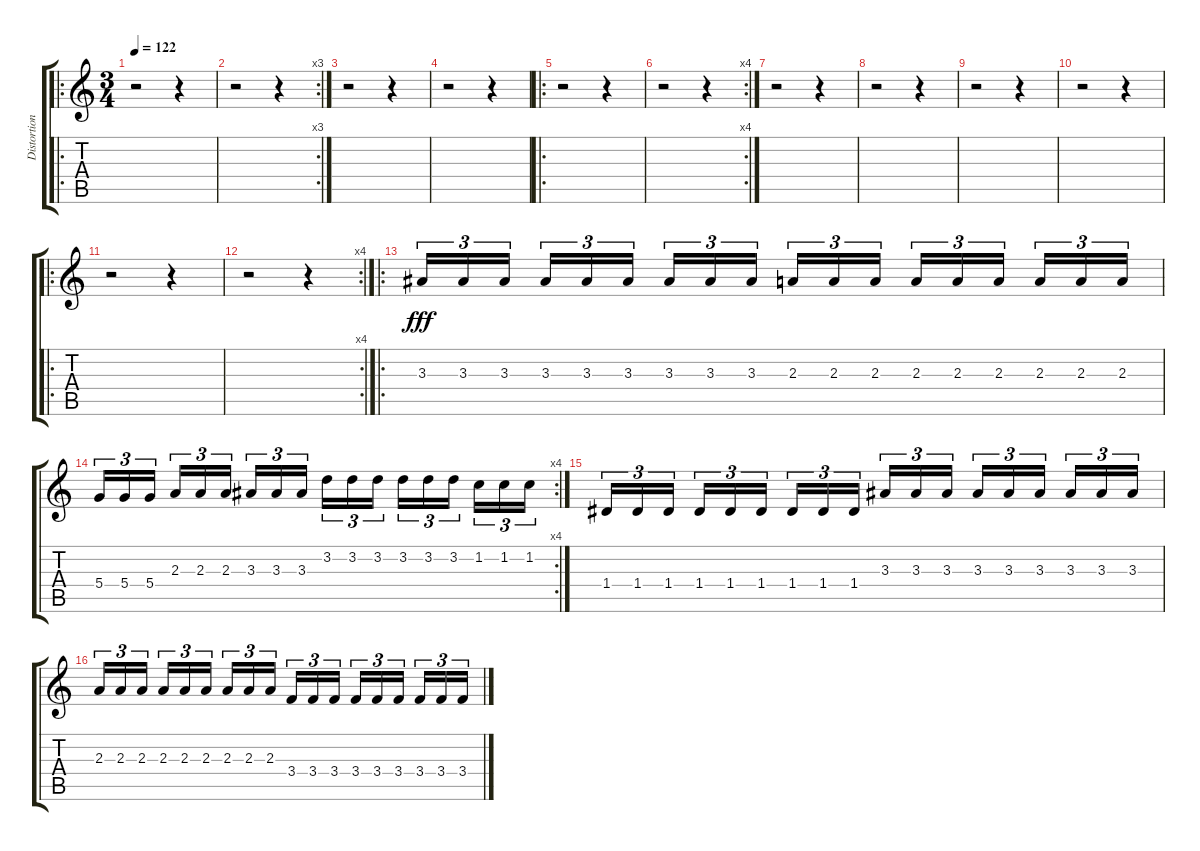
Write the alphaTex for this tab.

\track ("Distortion Guitar 2" "Distortion") {instrument distortionguitar}
\staff {score tabs}
\tuning (E4 B3 G3 D3 A2 E2) {hide}
\ro
\ts (3 4)
\tempo 122
\clef g2
\ks c
r.2{dy fff instrument distortionguitar} r.4 |
\rc 3
r.2 r.4 |
r.2 r.4 |
r.2 r.4 |
\ro
r.2 r.4 |
\rc 4
r.2 r.4 |
r.2 r.4 |
r.2 r.4 |
r.2 r.4 |
r.2 r.4 |
\ro
r.2 r.4 |
\rc 4
r.2 r.4 |
\ro
3.3.16{tu (3 2)} 3.3.16{tu (3 2)} 3.3.16{tu (3 2)} 3.3.16{tu (3 2)} 3.3.16{tu (3 2)} 3.3.16{tu (3 2)} 3.3.16{tu (3 2)} 3.3.16{tu (3 2)} 3.3.16{tu (3 2)} 2.3.16{tu (3 2)} 2.3.16{tu (3 2)} 2.3.16{tu (3 2)} 2.3.16{tu (3 2)} 2.3.16{tu (3 2)} 2.3.16{tu (3 2)} 2.3.16{tu (3 2)} 2.3.16{tu (3 2)} 2.3.16{tu (3 2)} |
\rc 4
5.4.16{tu (3 2)} 5.4.16{tu (3 2)} 5.4.16{tu (3 2)} 2.3.16{tu (3 2)} 2.3.16{tu (3 2)} 2.3.16{tu (3 2)} 3.3.16{tu (3 2)} 3.3.16{tu (3 2)} 3.3.16{tu (3 2)} 3.2.16{tu (3 2)} 3.2.16{tu (3 2)} 3.2.16{tu (3 2)} 3.2.16{tu (3 2)} 3.2.16{tu (3 2)} 3.2.16{tu (3 2)} 1.2.16{tu (3 2)} 1.2.16{tu (3 2)} 1.2.16{tu (3 2)} |
1.4.16{tu (3 2)} 1.4.16{tu (3 2)} 1.4.16{tu (3 2)} 1.4.16{tu (3 2)} 1.4.16{tu (3 2)} 1.4.16{tu (3 2)} 1.4.16{tu (3 2)} 1.4.16{tu (3 2)} 1.4.16{tu (3 2)} 3.3.16{tu (3 2)} 3.3.16{tu (3 2)} 3.3.16{tu (3 2)} 3.3.16{tu (3 2)} 3.3.16{tu (3 2)} 3.3.16{tu (3 2)} 3.3.16{tu (3 2)} 3.3.16{tu (3 2)} 3.3.16{tu (3 2)} |
2.3.16{tu (3 2)} 2.3.16{tu (3 2)} 2.3.16{tu (3 2)} 2.3.16{tu (3 2)} 2.3.16{tu (3 2)} 2.3.16{tu (3 2)} 2.3.16{tu (3 2)} 2.3.16{tu (3 2)} 2.3.16{tu (3 2)} 3.4.16{tu (3 2)} 3.4.16{tu (3 2)} 3.4.16{tu (3 2)} 3.4.16{tu (3 2)} 3.4.16{tu (3 2)} 3.4.16{tu (3 2)} 3.4.16{tu (3 2)} 3.4.16{tu (3 2)} 3.4.16{tu (3 2)}
